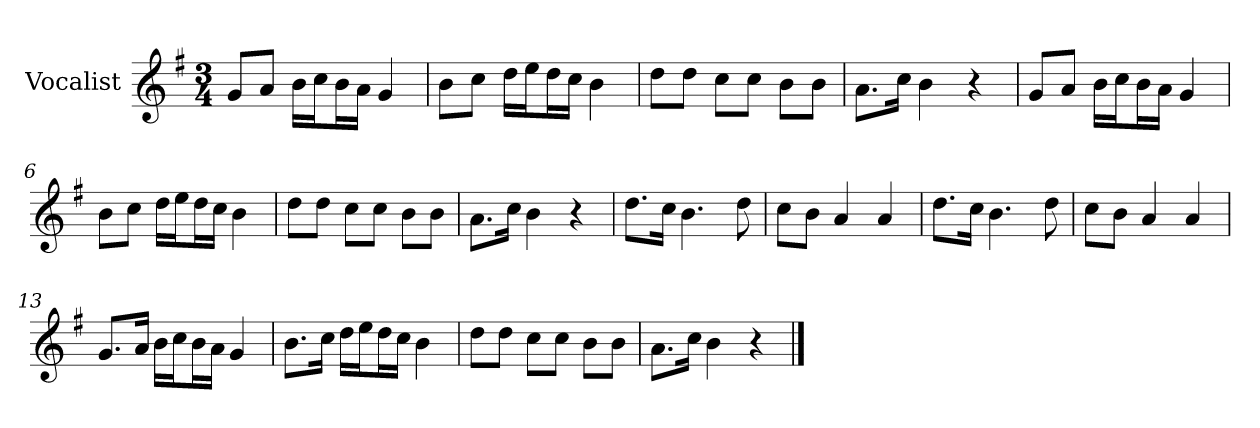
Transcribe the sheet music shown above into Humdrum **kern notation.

**kern
*part1
*staff1
*I"Vocalist
*k[f#]
*G:
*M3/4
=1
8gL
8aJ
16bLL
16ccJ
16bL
16aJJ
4g
=2
8bL
8ccJ
16ddLL
16eeJ
16ddL
16ccJJ
4b
=3
8ddL
8ddJ
8ccL
8ccJ
8bL
8bJ
=4
8.aL
16ccJk
4b
4r
=5
8gL
8aJ
16bLL
16ccJ
16bL
16aJJ
4g
=6
8bL
8ccJ
16ddLL
16eeJ
16ddL
16ccJJ
4b
=7
8ddL
8ddJ
8ccL
8ccJ
8bL
8bJ
=8
8.aL
16ccJk
4b
4r
=9
8.ddL
16ccJk
4.b
8dd
=10
8ccL
8bJ
4a
4a
=11
8.ddL
16ccJk
4.b
8dd
=12
8ccL
8bJ
4a
4a
=13
8.gL
16aJk
16bLL
16ccJ
16bL
16aJJ
4g
=14
8.bL
16ccJk
16ddLL
16eeJ
16ddL
16ccJJ
4b
=15
8ddL
8ddJ
8ccL
8ccJ
8bL
8bJ
=16
8.aL
16ccJk
4b
4r
==
*-
